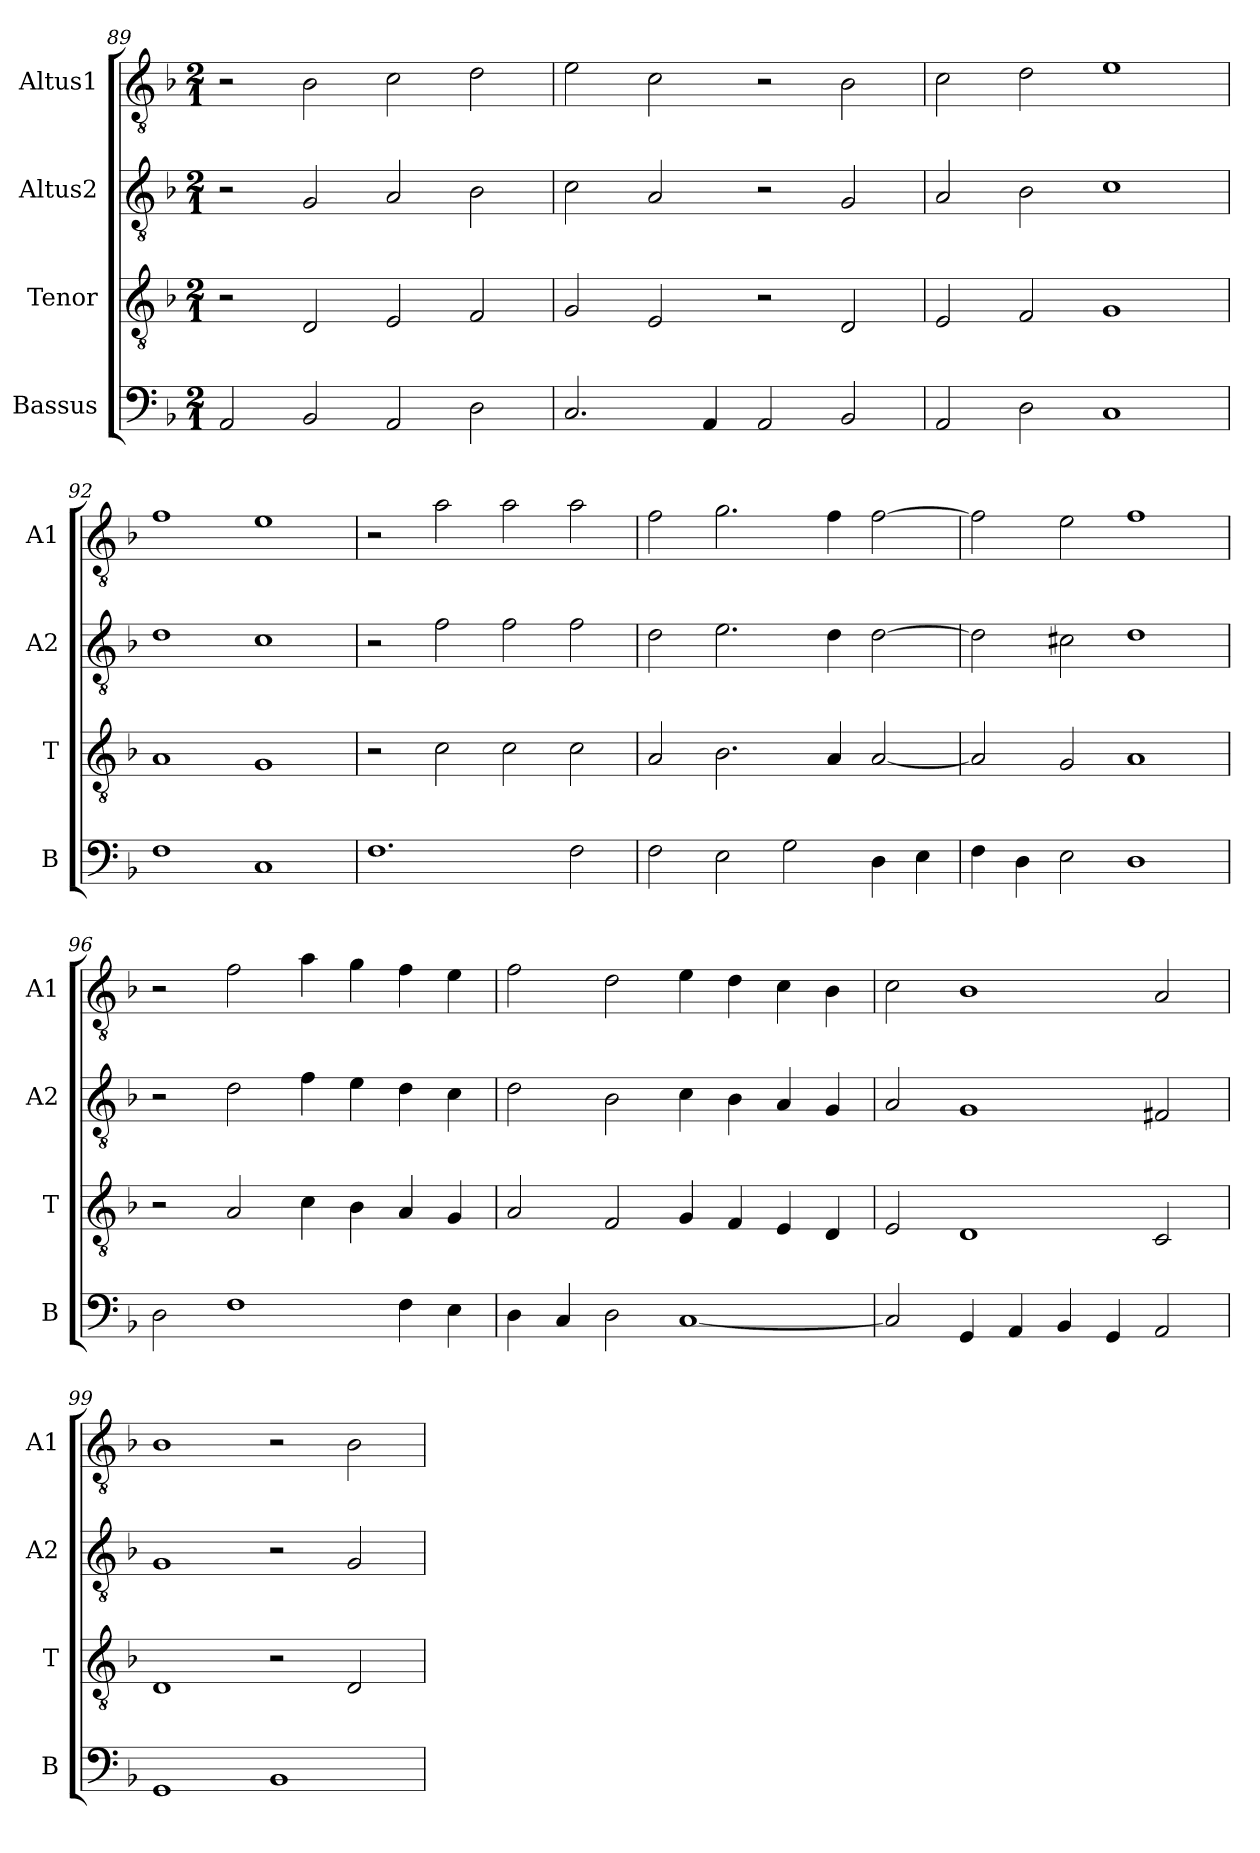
**kern	**kern	**kern	**kern
*part4	*part3	*part2	*part1
*staff4	*staff3	*staff2	*staff1
*I"Bassus	*I"Tenor	*I"Altus2	*I"Altus1
*I'B	*I'T	*I'A2	*I'A1
*clefF4	*clefGv2	*clefGv2	*clefGv2
*k[b-]	*k[b-]	*k[b-]	*k[b-]
*M2/1	*M2/1	*M2/1	*M2/1
=89	=89	=89	=89
2AA/	2r	2r	2r
2BB-/	2D/	2G/	2B-\
2AA/	2E/	2A/	2c\
2D\	2F/	2B-\	2d\
=90	=90	=90	=90
2.C/	2G/	2c\	2e\
.	2E/	2A/	2c\
4AA/	.	.	.
2AA/	2r	2r	2r
2BB-/	2D/	2G/	2B-\
=91	=91	=91	=91
2AA/	2E/	2A/	2c\
2D\	2F/	2B-\	2d\
1C	1G	1c	1e
=92	=92	=92	=92
1F	1A	1d	1f
1C	1G	1c	1e
=93	=93	=93	=93
1.F	2r	2r	2r
.	2c\	2f\	2a\
.	2c\	2f\	2a\
2F\	2c\	2f\	2a\
=94	=94	=94	=94
2F\	2A/	2d\	2f\
2E\	2.B-\	2.e\	2.g\
2G\	.	.	.
.	4A/	4d\	4f\
4D\	[2A/	[2d\	[2f\
4E\	.	.	.
=95	=95	=95	=95
4F\	2A/]	2d\]	2f\]
4D\	.	.	.
2E\	2G/	2c#X\	2e\
1D	1A	1d	1f
=96	=96	=96	=96
2D\	2r	2r	2r
1F	2A/	2d\	2f\
.	4c\	4f\	4a\
.	4B-\	4e\	4g\
4F\	4A/	4d\	4f\
4E\	4G/	4c\	4e\
=97	=97	=97	=97
4D\	2A/	2d\	2f\
4C/	.	.	.
2D\	2F/	2B-\	2d\
[1C	4G/	4c\	4e\
.	4F/	4B-\	4d\
.	4E/	4A/	4c\
.	4D/	4G/	4B-\
=98	=98	=98	=98
2C/]	2E/	2A/	2c\
4GG/	1D	1G	1B-
4AA/	.	.	.
4BB-/	.	.	.
4GG/	.	.	.
2AA/	2C/	2F#X/	2A/
=99	=99	=99	=99
1GG	1D	1G	1B-
1BB-	2r	2r	2r
.	2D/	2G/	2B-\
=	=	=	=
*-	*-	*-	*-
